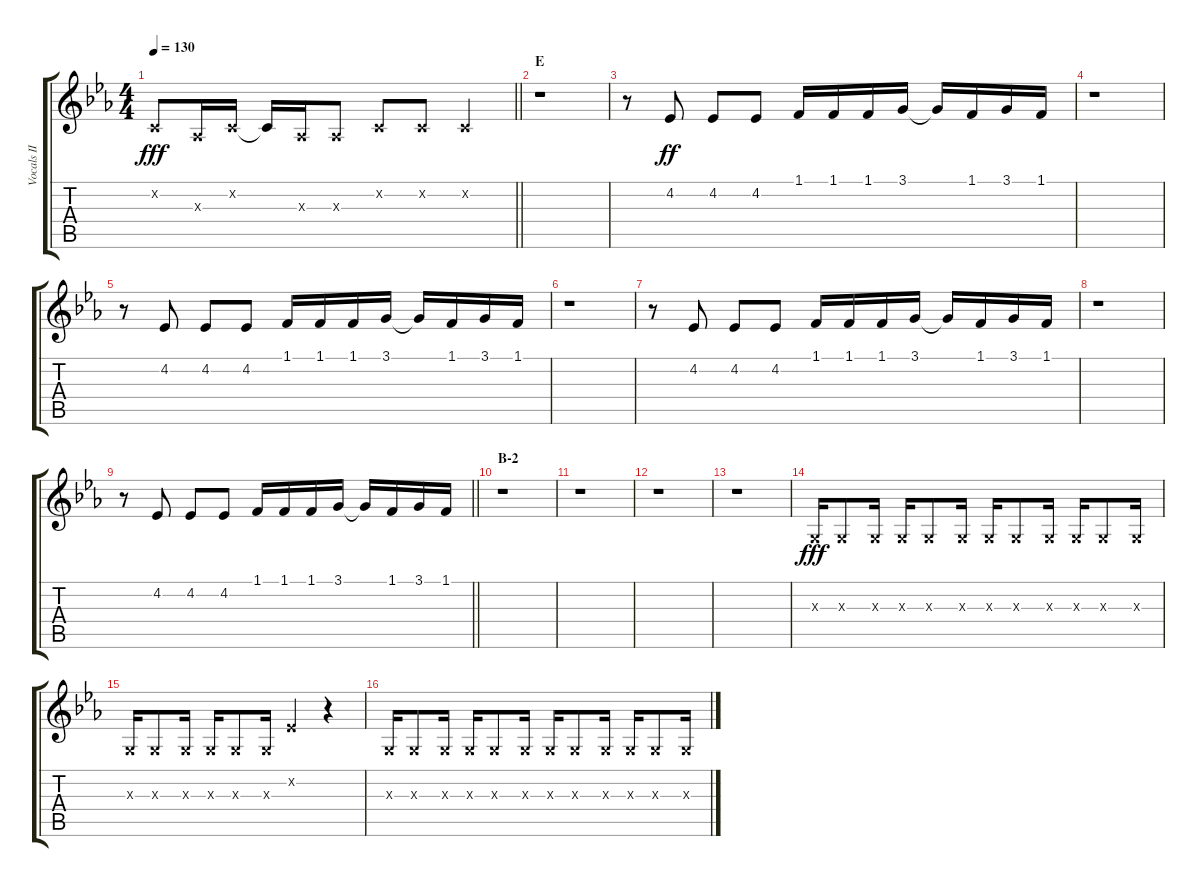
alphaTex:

\track ("Vocals II" "Vocals II") {instrument voiceoohs}
\staff {score tabs}
\tuning (E4 B3 G3 D3 A2 E2) {hide}
\ts (4 4)
\tempo 130
\clef g2
\barLineRight lightlight
\ks eb
1.2{x}.8{dy fff} 1.3{x}.16 1.2{x}.16 1.2{t}.16 1.3{x}.16 1.3{x}.8 1.2{x}.8 1.2{x}.8 1.2{x}.4 |
\section ("" "E")
r.1 |
r.8 4.2.8{dy ff} 4.2.8 4.2.8 1.1.16 1.1.16 1.1.16 3.1.16 3.1{t}.16 1.1.16 3.1.16 1.1.16 |
r.1 |
r.8 4.2.8 4.2.8 4.2.8 1.1.16 1.1.16 1.1.16 3.1.16 3.1{t}.16 1.1.16 3.1.16 1.1.16 |
r.1 |
r.8 4.2.8 4.2.8 4.2.8 1.1.16 1.1.16 1.1.16 3.1.16 3.1{t}.16 1.1.16 3.1.16 1.1.16 |
r.1 |
\barLineRight lightlight
r.8 4.2.8 4.2.8 4.2.8 1.1.16 1.1.16 1.1.16 3.1.16 3.1{t}.16 1.1.16 3.1.16 1.1.16 |
\section ("" "B-2")
r.1 |
r.1 |
r.1 |
r.1 |
0.3{x}.16{dy fff} 0.3{x}.8 0.3{x}.16 0.3{x}.16 0.3{x}.8 0.3{x}.16 0.3{x}.16 0.3{x}.8 0.3{x}.16 0.3{x}.16 0.3{x}.8 0.3{x}.16 |
0.3{x}.16 0.3{x}.8 0.3{x}.16 0.3{x}.16 0.3{x}.8 0.3{x}.16 4.2{x}.4 r.4 |
0.3{x}.16 0.3{x}.8 0.3{x}.16 0.3{x}.16 0.3{x}.8 0.3{x}.16 0.3{x}.16 0.3{x}.8 0.3{x}.16 0.3{x}.16 0.3{x}.8 0.3{x}.16
